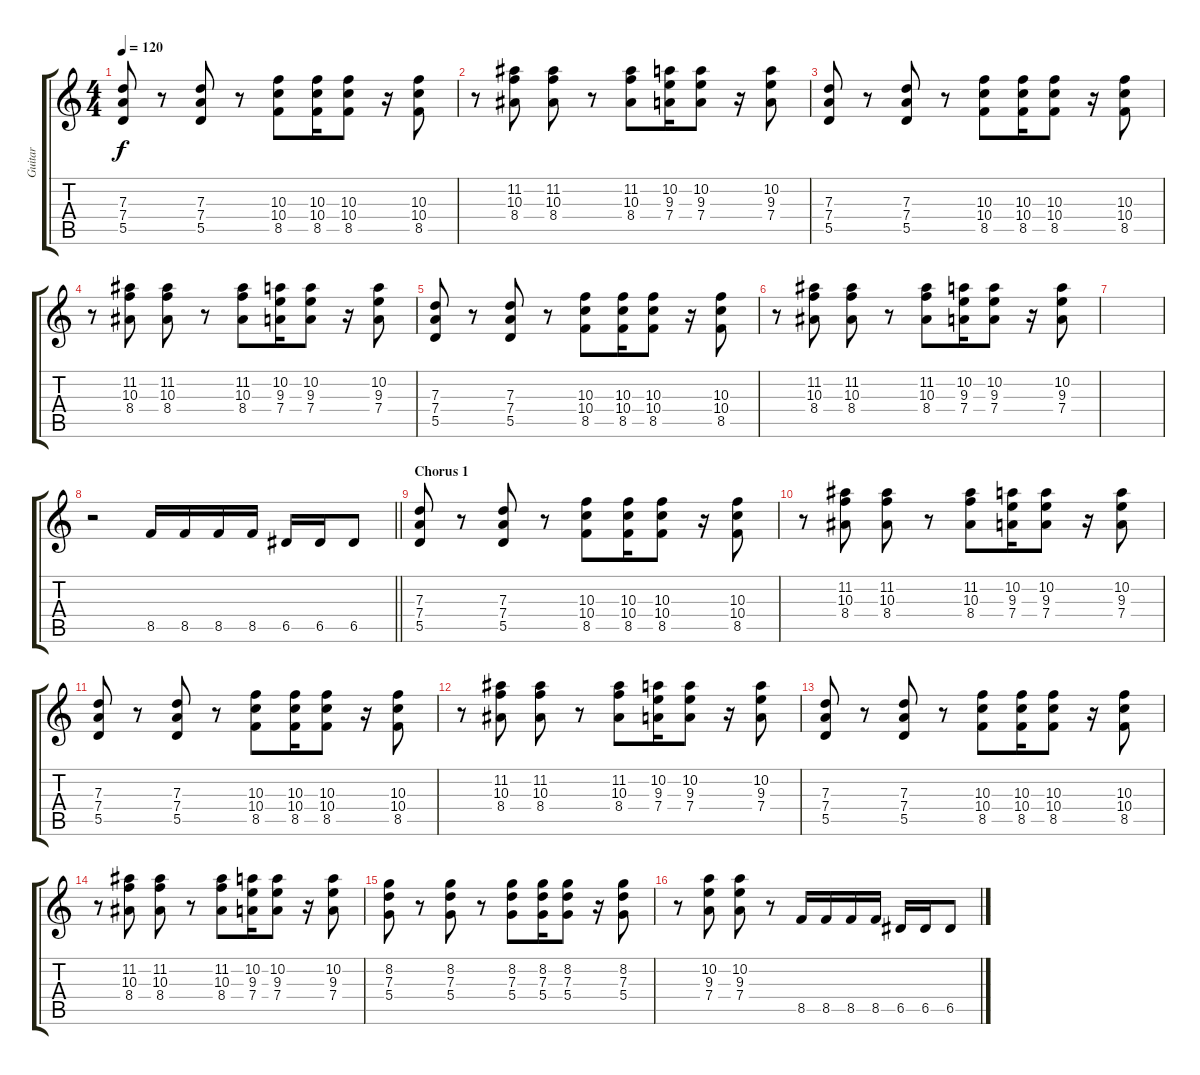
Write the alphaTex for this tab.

\track ("Guitar" "Guitar") {instrument overdrivenguitar}
\staff {score tabs}
\tuning (E4 B3 G3 D3 A2 E2) {hide}
\ts (4 4)
\tempo 120
\clef g2
\ks c
(7.3 7.4 5.5).8{dy f} r.8 (7.3 7.4 5.5).8 r.8 (10.3 10.4 8.5).8 (10.3 10.4 8.5).16 (10.3 10.4 8.5).8 r.16 (10.3 10.4 8.5).8 |
r.8 (11.2 10.3 8.4).8 (11.2 10.3 8.4).8 r.8 (11.2 10.3 8.4).8 (10.2 9.3 7.4).16 (10.2 9.3 7.4).8 r.16 (10.2 9.3 7.4).8 |
(7.3 7.4 5.5).8 r.8 (7.3 7.4 5.5).8 r.8 (10.3 10.4 8.5).8 (10.3 10.4 8.5).16 (10.3 10.4 8.5).8 r.16 (10.3 10.4 8.5).8 |
r.8 (11.2 10.3 8.4).8 (11.2 10.3 8.4).8 r.8 (11.2 10.3 8.4).8 (10.2 9.3 7.4).16 (10.2 9.3 7.4).8 r.16 (10.2 9.3 7.4).8 |
(7.3 7.4 5.5).8 r.8 (7.3 7.4 5.5).8 r.8 (10.3 10.4 8.5).8 (10.3 10.4 8.5).16 (10.3 10.4 8.5).8 r.16 (10.3 10.4 8.5).8 |
r.8 (11.2 10.3 8.4).8 (11.2 10.3 8.4).8 r.8 (11.2 10.3 8.4).8 (10.2 9.3 7.4).16 (10.2 9.3 7.4).8 r.16 (10.2 9.3 7.4).8 |
|
\barLineRight lightlight
r.2 8.5.16 8.5.16 8.5.16 8.5.16 6.5.16 6.5.16 6.5.8 |
\section ("" "Chorus 1")
(7.3 7.4 5.5).8 r.8 (7.3 7.4 5.5).8 r.8 (10.3 10.4 8.5).8 (10.3 10.4 8.5).16 (10.3 10.4 8.5).8 r.16 (10.3 10.4 8.5).8 |
r.8 (11.2 10.3 8.4).8 (11.2 10.3 8.4).8 r.8 (11.2 10.3 8.4).8 (10.2 9.3 7.4).16 (10.2 9.3 7.4).8 r.16 (10.2 9.3 7.4).8 |
(7.3 7.4 5.5).8 r.8 (7.3 7.4 5.5).8 r.8 (10.3 10.4 8.5).8 (10.3 10.4 8.5).16 (10.3 10.4 8.5).8 r.16 (10.3 10.4 8.5).8 |
r.8 (11.2 10.3 8.4).8 (11.2 10.3 8.4).8 r.8 (11.2 10.3 8.4).8 (10.2 9.3 7.4).16 (10.2 9.3 7.4).8 r.16 (10.2 9.3 7.4).8 |
(7.3 7.4 5.5).8 r.8 (7.3 7.4 5.5).8 r.8 (10.3 10.4 8.5).8 (10.3 10.4 8.5).16 (10.3 10.4 8.5).8 r.16 (10.3 10.4 8.5).8 |
r.8 (11.2 10.3 8.4).8 (11.2 10.3 8.4).8 r.8 (11.2 10.3 8.4).8 (10.2 9.3 7.4).16 (10.2 9.3 7.4).8 r.16 (10.2 9.3 7.4).8 |
(8.2 7.3 5.4).8 r.8 (8.2 7.3 5.4).8 r.8 (8.2 7.3 5.4).8 (8.2 7.3 5.4).16 (8.2 7.3 5.4).8 r.16 (8.2 7.3 5.4).8 |
r.8 (10.2 9.3 7.4).8 (10.2 9.3 7.4).8 r.8 8.5.16 8.5.16 8.5.16 8.5.16 6.5.16 6.5.16 6.5.8
